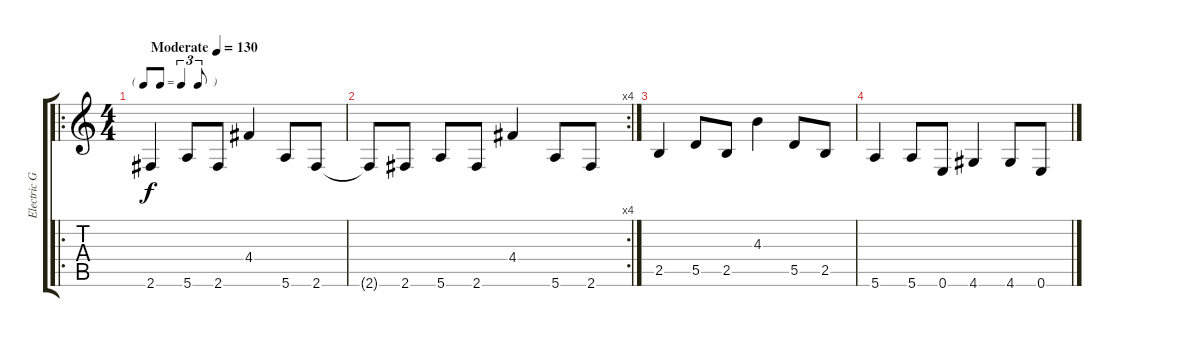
\track ("Electric Guitar (Martin L. Gore)" "Electric G") {solo instrument electricguitarjazz}
\staff {score tabs}
\tuning (E4 B3 G3 D3 A2 E2) {hide}
\ro
\ts (4 4)
\tf triplet8th
\tempo (130 "Moderate")
\clef g2
\ks c
2.6.4{dy f instrument electricguitarjazz} 5.6.8 2.6.8 4.4.4 5.6.8 2.6.8 |
\rc 4
2.6{t}.8 2.6.8 5.6.8 2.6.8 4.4.4 5.6.8 2.6.8 |
2.5.4 5.5.8 2.5.8 4.3.4 5.5.8 2.5.8 |
5.6.4 5.6.8 0.6.8 4.6.4 4.6.8 0.6.8
